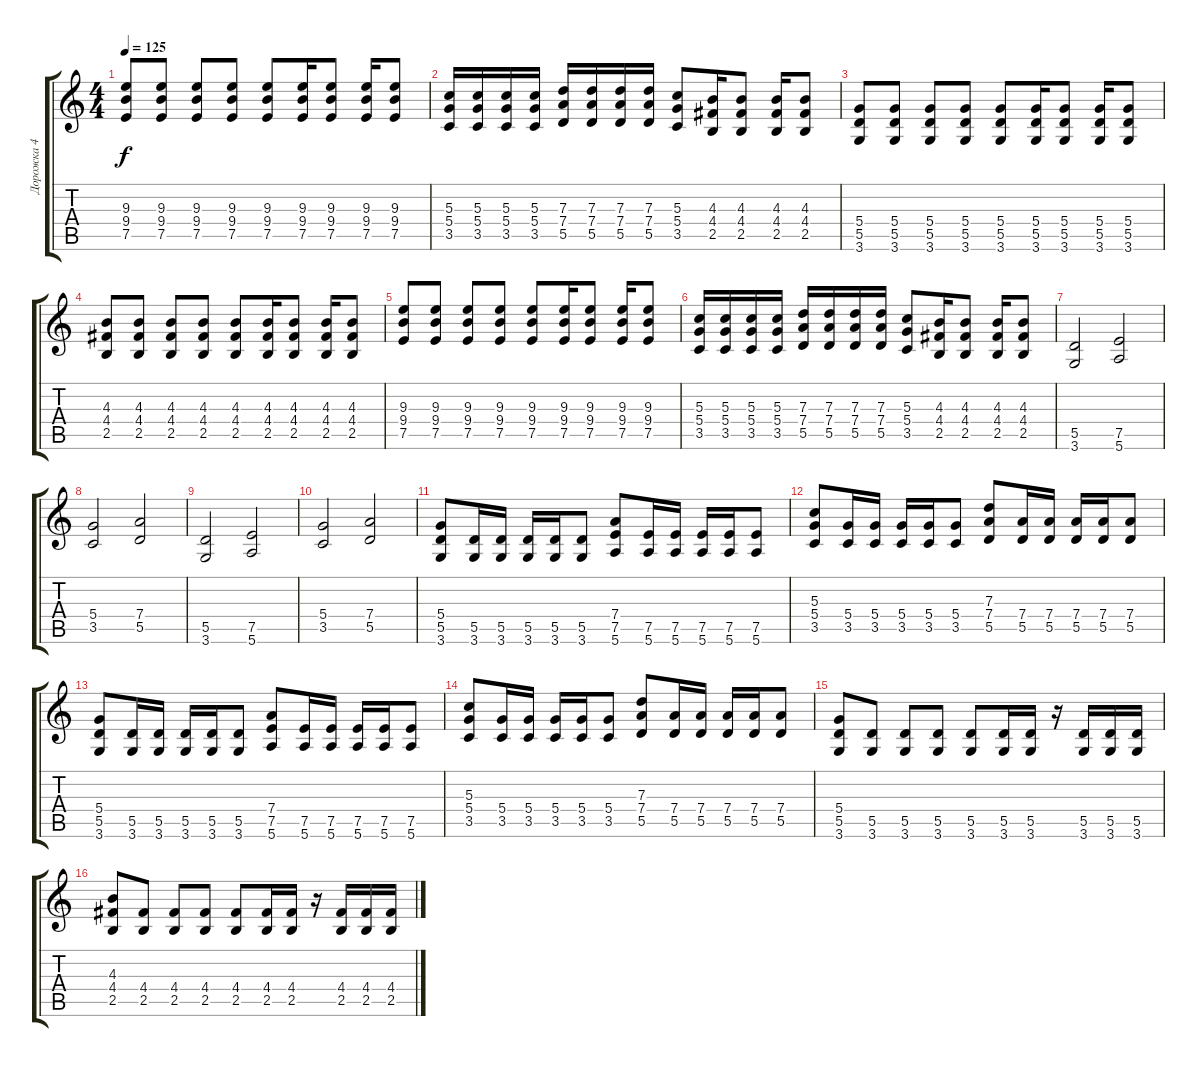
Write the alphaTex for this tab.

\track ("Дорожка 4" "Дорожка 4") {instrument overdrivenguitar}
\staff {score tabs}
\tuning (E4 B3 G3 D3 A2 E2) {hide}
\ts (4 4)
\tempo 125
\clef g2
\ks c
(9.3 9.4 7.5).8{dy f} (9.3 9.4 7.5).8 (9.3 9.4 7.5).8 (9.3 9.4 7.5).8 (9.3 9.4 7.5).8 (9.3 9.4 7.5).16 (9.3 9.4 7.5).8 (9.3 9.4 7.5).16 (9.3 9.4 7.5).8 |
(5.3 5.4 3.5).16 (5.3 5.4 3.5).16 (5.3 5.4 3.5).16 (5.3 5.4 3.5).16 (7.3 7.4 5.5).16 (7.3 7.4 5.5).16 (7.3 7.4 5.5).16 (7.3 7.4 5.5).16 (5.3 5.4 3.5).8 (4.3 4.4 2.5).16 (4.3 4.4 2.5).8 (4.3 4.4 2.5).16 (4.3 4.4 2.5).8 |
(5.4 5.5 3.6).8 (5.4 5.5 3.6).8 (5.4 5.5 3.6).8 (5.4 5.5 3.6).8 (5.4 5.5 3.6).8 (5.4 5.5 3.6).16 (5.4 5.5 3.6).8 (5.4 5.5 3.6).16 (5.4 5.5 3.6).8 |
(4.3 4.4 2.5).8 (4.3 4.4 2.5).8 (4.3 4.4 2.5).8 (4.3 4.4 2.5).8 (4.3 4.4 2.5).8 (4.3 4.4 2.5).16 (4.3 4.4 2.5).8 (4.3 4.4 2.5).16 (4.3 4.4 2.5).8 |
(9.3 9.4 7.5).8 (9.3 9.4 7.5).8 (9.3 9.4 7.5).8 (9.3 9.4 7.5).8 (9.3 9.4 7.5).8 (9.3 9.4 7.5).16 (9.3 9.4 7.5).8 (9.3 9.4 7.5).16 (9.3 9.4 7.5).8 |
(5.3 5.4 3.5).16 (5.3 5.4 3.5).16 (5.3 5.4 3.5).16 (5.3 5.4 3.5).16 (7.3 7.4 5.5).16 (7.3 7.4 5.5).16 (7.3 7.4 5.5).16 (7.3 7.4 5.5).16 (5.3 5.4 3.5).8 (4.3 4.4 2.5).16 (4.3 4.4 2.5).8 (4.3 4.4 2.5).16 (4.3 4.4 2.5).8 |
(5.5 3.6).2 (7.5 5.6).2 |
(5.4 3.5).2 (7.4 5.5).2 |
(5.5 3.6).2 (7.5 5.6).2 |
(5.4 3.5).2 (7.4 5.5).2 |
(5.4 5.5 3.6).8 (5.5 3.6).16 (5.5 3.6).16 (5.5 3.6).16 (5.5 3.6).16 (5.5 3.6).8 (7.4 7.5 5.6).8 (7.5 5.6).16 (7.5 5.6).16 (7.5 5.6).16 (7.5 5.6).16 (7.5 5.6).8 |
(5.3 5.4 3.5).8 (5.4 3.5).16 (5.4 3.5).16 (5.4 3.5).16 (5.4 3.5).16 (5.4 3.5).8 (7.3 7.4 5.5).8 (7.4 5.5).16 (7.4 5.5).16 (7.4 5.5).16 (7.4 5.5).16 (7.4 5.5).8 |
(5.4 5.5 3.6).8 (5.5 3.6).16 (5.5 3.6).16 (5.5 3.6).16 (5.5 3.6).16 (5.5 3.6).8 (7.4 7.5 5.6).8 (7.5 5.6).16 (7.5 5.6).16 (7.5 5.6).16 (7.5 5.6).16 (7.5 5.6).8 |
(5.3 5.4 3.5).8 (5.4 3.5).16 (5.4 3.5).16 (5.4 3.5).16 (5.4 3.5).16 (5.4 3.5).8 (7.3 7.4 5.5).8 (7.4 5.5).16 (7.4 5.5).16 (7.4 5.5).16 (7.4 5.5).16 (7.4 5.5).8 |
(5.4 5.5 3.6).8 (5.5 3.6).8 (5.5 3.6).8 (5.5 3.6).8 (5.5 3.6).8 (5.5 3.6).16 (5.5 3.6).16 r.16 (5.5 3.6).16 (5.5 3.6).16 (5.5 3.6).16 |
(4.3 4.4 2.5).8 (4.4 2.5).8 (4.4 2.5).8 (4.4 2.5).8 (4.4 2.5).8 (4.4 2.5).16 (4.4 2.5).16 r.16 (4.4 2.5).16 (4.4 2.5).16 (4.4 2.5).16
